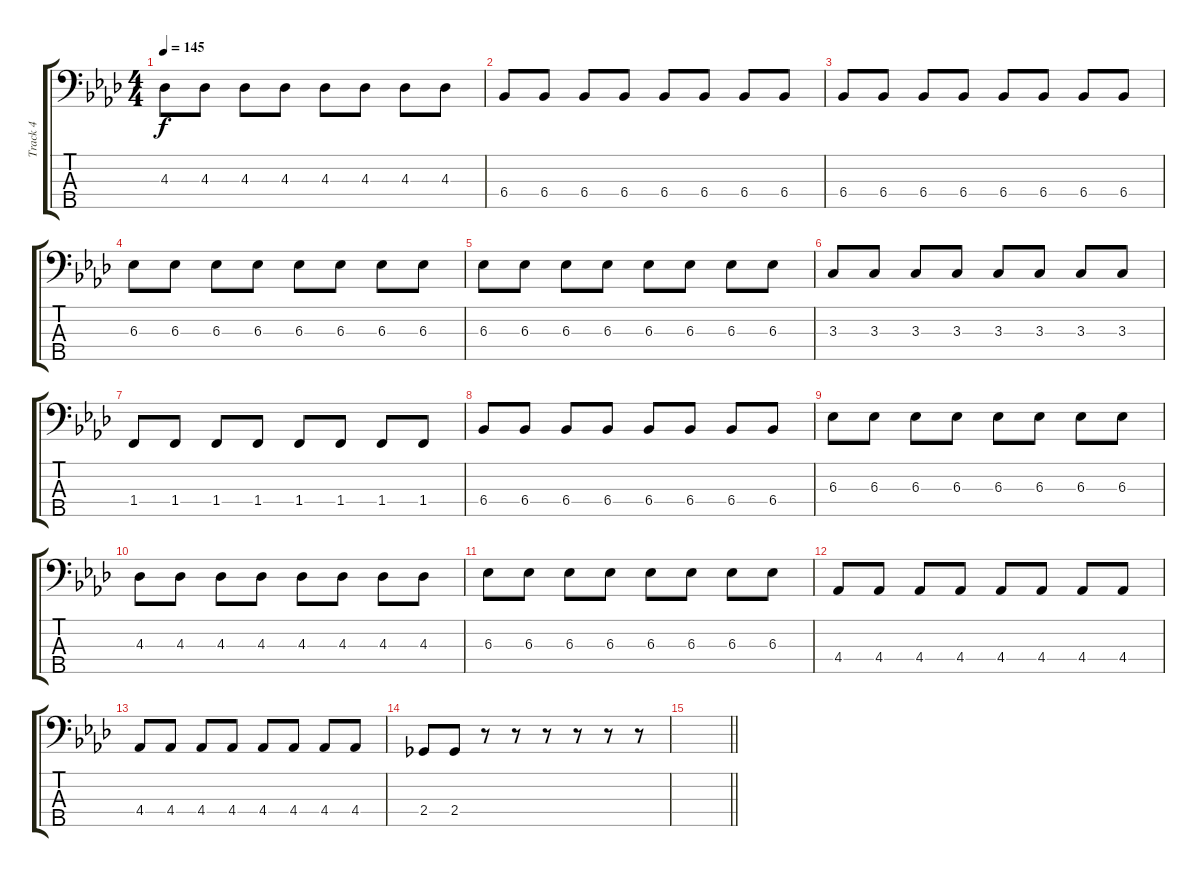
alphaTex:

\track ("Track 4" "Track 4") {instrument electricbassfinger}
\staff {score tabs}
\tuning (G2 D2 A1 E1 B0) {hide}
\ts (4 4)
\tempo 145
\clef f4
\ks ab
4.3.8{dy f} 4.3.8 4.3.8 4.3.8 4.3.8 4.3.8 4.3.8 4.3.8 |
6.4.8 6.4.8 6.4.8 6.4.8 6.4.8 6.4.8 6.4.8 6.4.8 |
6.4.8 6.4.8 6.4.8 6.4.8 6.4.8 6.4.8 6.4.8 6.4.8 |
6.3.8 6.3.8 6.3.8 6.3.8 6.3.8 6.3.8 6.3.8 6.3.8 |
6.3.8 6.3.8 6.3.8 6.3.8 6.3.8 6.3.8 6.3.8 6.3.8 |
3.3.8 3.3.8 3.3.8 3.3.8 3.3.8 3.3.8 3.3.8 3.3.8 |
1.4.8 1.4.8 1.4.8 1.4.8 1.4.8 1.4.8 1.4.8 1.4.8 |
6.4.8 6.4.8 6.4.8 6.4.8 6.4.8 6.4.8 6.4.8 6.4.8 |
6.3.8 6.3.8 6.3.8 6.3.8 6.3.8 6.3.8 6.3.8 6.3.8 |
4.3.8 4.3.8 4.3.8 4.3.8 4.3.8 4.3.8 4.3.8 4.3.8 |
6.3.8 6.3.8 6.3.8 6.3.8 6.3.8 6.3.8 6.3.8 6.3.8 |
4.4.8 4.4.8 4.4.8 4.4.8 4.4.8 4.4.8 4.4.8 4.4.8 |
4.4.8 4.4.8 4.4.8 4.4.8 4.4.8 4.4.8 4.4.8 4.4.8 |
2.4.8 2.4.8 r.8 r.8 r.8 r.8 r.8 r.8 |
\barLineRight lightlight
